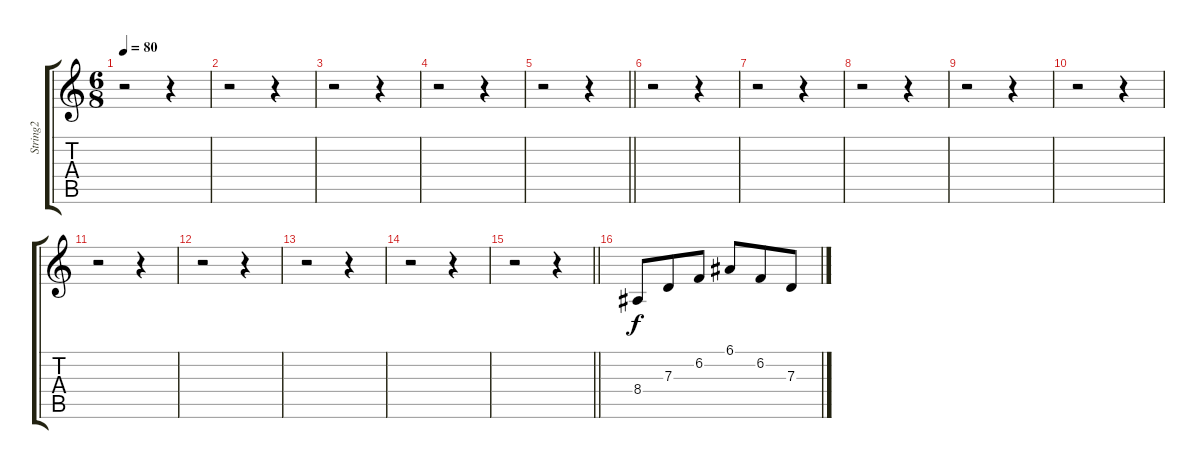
\track ("String2" "String2") {instrument pizzicatostrings}
\staff {score tabs}
\tuning (E4 B3 G3 D3 A2 E2) {hide}
\ts (6 8)
\tempo 80
\clef g2
\ks c
r.2{dy f} r.4 |
r.2 r.4 |
r.2 r.4 |
r.2 r.4 |
\barLineRight lightlight
r.2 r.4 |
r.2 r.4 |
r.2 r.4 |
r.2 r.4 |
r.2 r.4 |
r.2 r.4 |
r.2 r.4 |
r.2 r.4 |
r.2 r.4 |
r.2 r.4 |
\barLineRight lightlight
r.2 r.4 |
8.4.8 7.3.8 6.2.8 6.1.8 6.2.8 7.3.8
